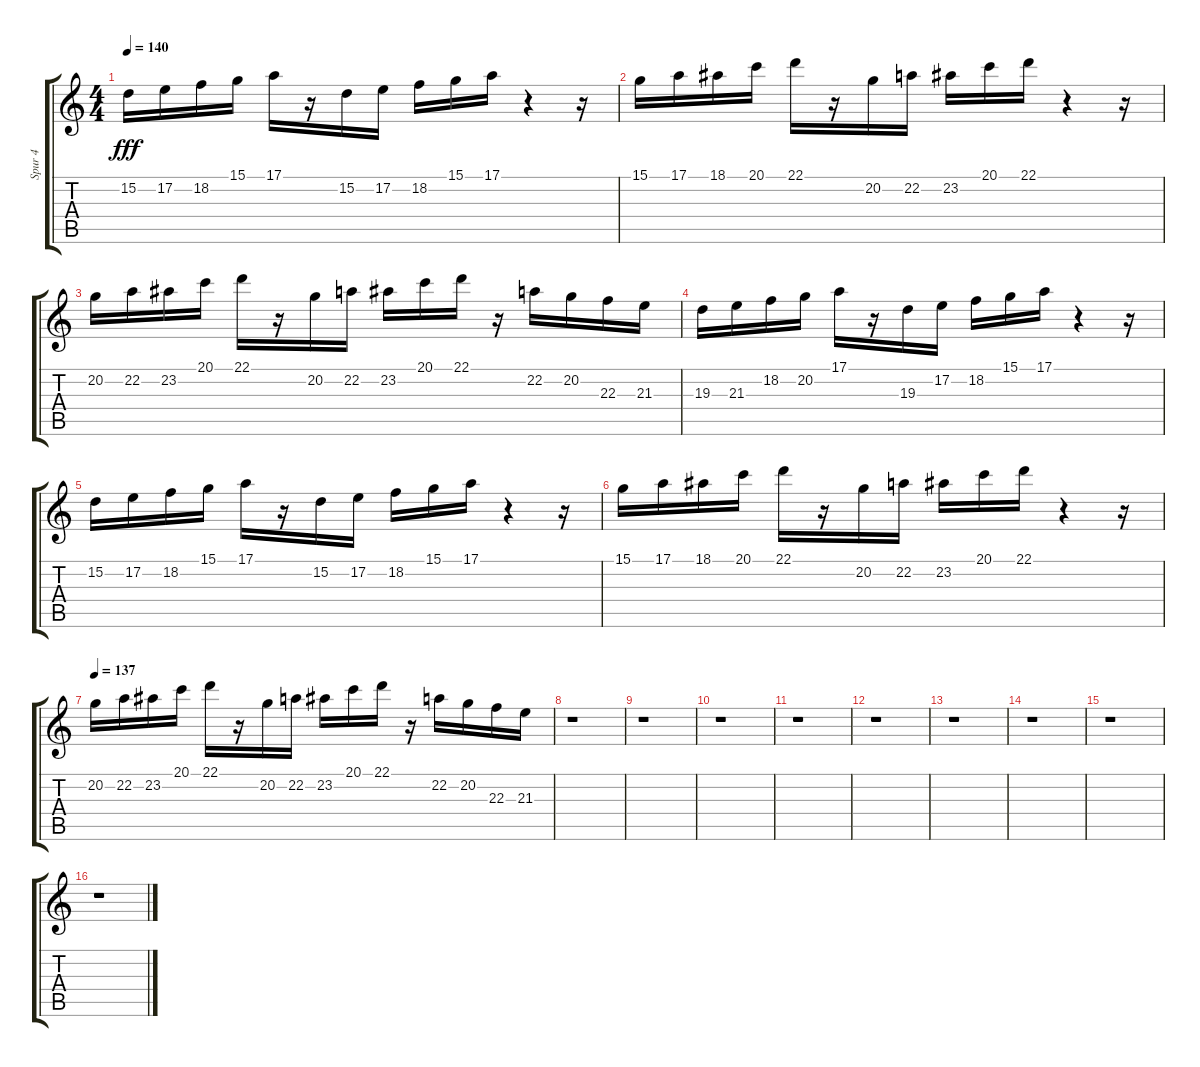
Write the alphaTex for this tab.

\track ("Spur 4" "Spur 4") {instrument lead2sawtooth}
\staff {score tabs}
\tuning (E4 B3 G3 D3 A2 E2) {hide}
\ts (4 4)
\tempo 140
\clef g2
\ks c
15.2.16{dy fff balance 0} 17.2.16{balance 4} 18.2.16{balance 7} 15.1.16{balance 10} 17.1.16{balance 14} r.16 15.2.16{balance 14} 17.2.16{balance 11} 18.2.16{balance 8} 15.1.16{balance 6} 17.1.16{balance 3} r.4 r.16 |
15.1.16{balance 0} 17.1.16{balance 3} 18.1.16{balance 7} 20.1.16{balance 10} 22.1.16{balance 13} r.16 20.2.16{balance 14} 22.2.16{balance 11} 23.2.16{balance 8} 20.1.16{balance 5} 22.1.16{balance 2} r.4 r.16 |
20.2.16{balance 0} 22.2.16{balance 3} 23.2.16{balance 7} 20.1.16{balance 10} 22.1.16{balance 13} r.16 20.2.16{balance 16} 22.2.16{balance 12} 23.2.16{balance 8} 20.1.16{balance 4} 22.1.16{balance 0} r.16 22.2.16{balance 8} 20.2.16 22.3.16 21.3.16 |
19.3.16{balance 0} 21.3.16{balance 3} 18.2.16{balance 6} 20.2.16{balance 10} 17.1.16{balance 13} r.16 19.3.16{balance 14} 17.2.16{balance 10} 18.2.16{balance 6} 15.1.16{balance 2} 17.1.16{balance 0} r.4 r.16 |
15.2.16{balance 0} 17.2.16{balance 4} 18.2.16{balance 7} 15.1.16{balance 10} 17.1.16{balance 14} r.16 15.2.16{balance 14} 17.2.16{balance 11} 18.2.16{balance 8} 15.1.16{balance 6} 17.1.16{balance 3} r.4 r.16 |
15.1.16{balance 0} 17.1.16{balance 3} 18.1.16{balance 7} 20.1.16{balance 10} 22.1.16{balance 13} r.16 20.2.16{balance 14} 22.2.16{balance 11} 23.2.16{balance 8} 20.1.16{balance 5} 22.1.16{balance 2} r.4 r.16 |
\tempo 137
20.2.16{balance 0} 22.2.16{balance 3} 23.2.16{balance 7} 20.1.16{balance 10} 22.1.16{balance 13} r.16 20.2.16{balance 16} 22.2.16{balance 12} 23.2.16{balance 8} 20.1.16{balance 4} 22.1.16{balance 0} r.16 22.2.16{balance 8} 20.2.16 22.3.16 21.3.16 |
r.1 |
r.1 |
r.1 |
r.1 |
r.1 |
r.1 |
r.1 |
r.1 |
r.1
